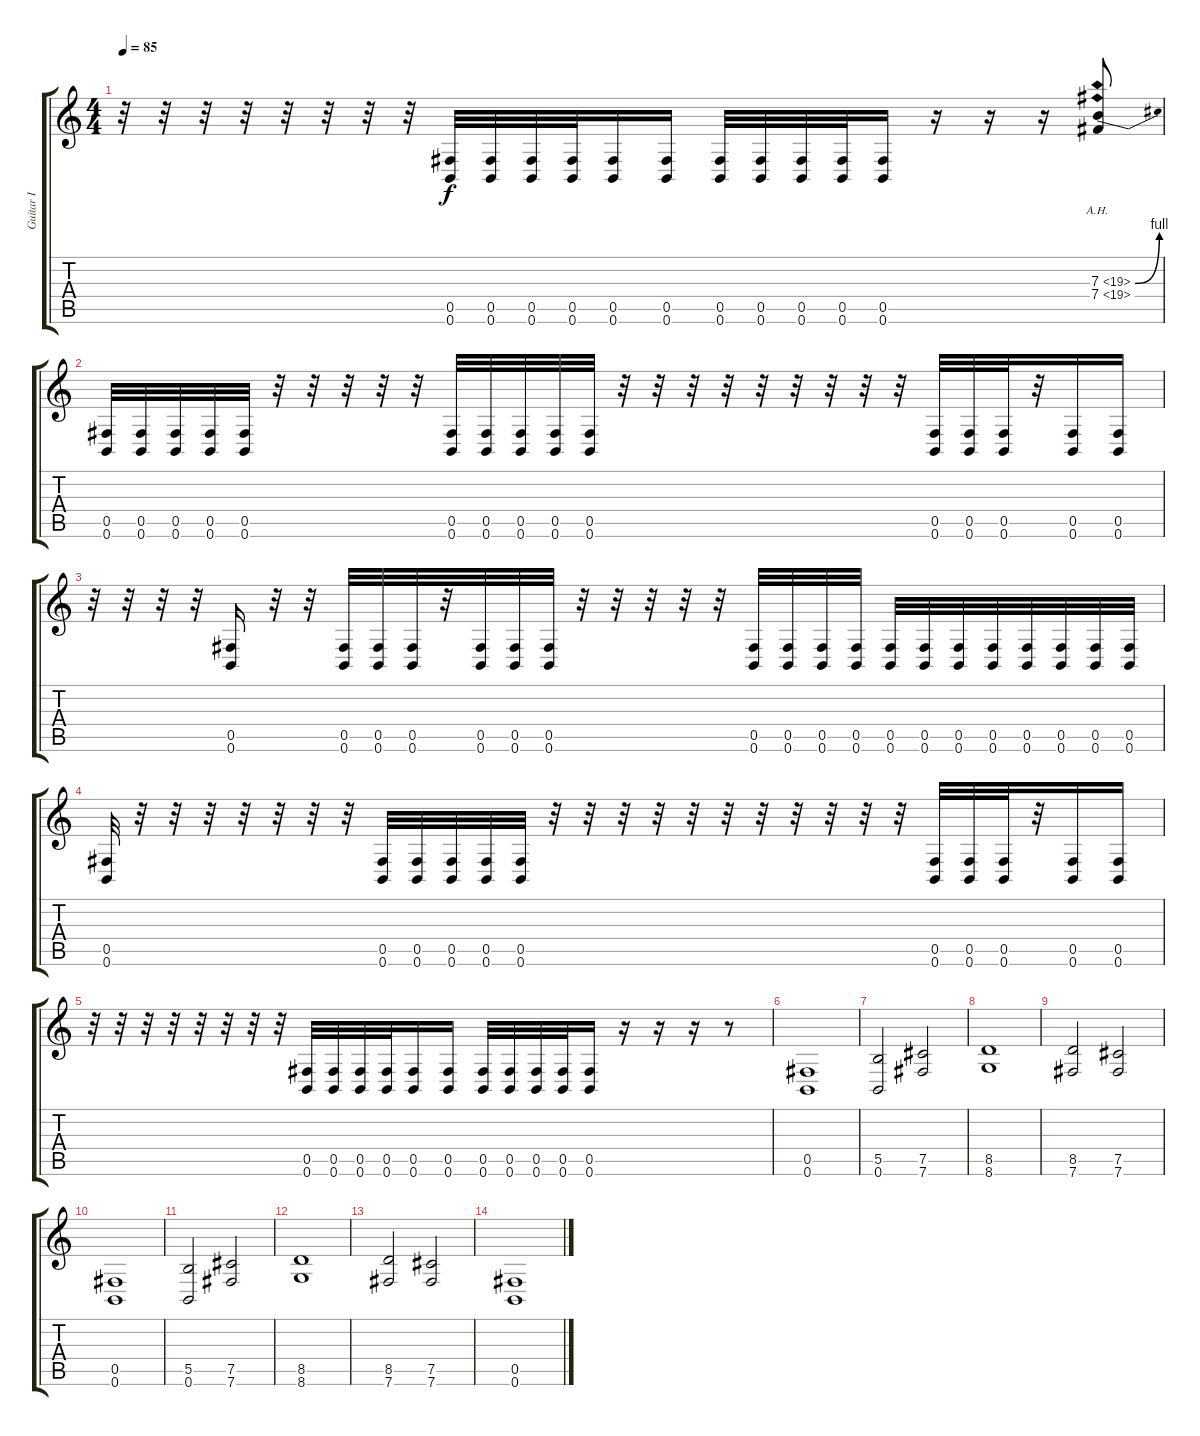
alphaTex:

\track ("Guitar I" "Guitar I") {instrument distortionguitar}
\staff {score tabs}
\tuning (Db4 Ab3 E3 B2 Gb2 B1) {hide}
\ts (4 4)
\tempo 85
\clef g2
\ks c
r.32{dy f} r.32 r.32 r.32 r.32 r.32 r.32 r.32 (0.5 0.6).32 (0.5 0.6).32 (0.5 0.6).32 (0.5 0.6).32 (0.5 0.6).16 (0.5 0.6).16 (0.5 0.6).32 (0.5 0.6).32 (0.5 0.6).32 (0.5 0.6).32 (0.5 0.6).16 r.16 r.16 r.16 (7.3{be (bend 0 0 60 4) ah 12} 7.4{ah 12}).8 |
(0.5 0.6).32 (0.5 0.6).32 (0.5 0.6).32 (0.5 0.6).32 (0.5 0.6).32 r.32 r.32 r.32 r.32 r.32 (0.5 0.6).32 (0.5 0.6).32 (0.5 0.6).32 (0.5 0.6).32 (0.5 0.6).32 r.32 r.32 r.32 r.32 r.32 r.32 r.32 r.32 r.32 (0.5 0.6).32 (0.5 0.6).32 (0.5 0.6).32 r.32 (0.5 0.6).16 (0.5 0.6).16 |
r.32 r.32 r.32 r.32 (0.5 0.6).16 r.32 r.32 (0.5 0.6).32 (0.5 0.6).32 (0.5 0.6).32 r.32 (0.5 0.6).32 (0.5 0.6).32 (0.5 0.6).32 r.32 r.32 r.32 r.32 r.32 (0.5 0.6).32 (0.5 0.6).32 (0.5 0.6).32 (0.5 0.6).32 (0.5 0.6).32 (0.5 0.6).32 (0.5 0.6).32 (0.5 0.6).32 (0.5 0.6).32 (0.5 0.6).32 (0.5 0.6).32 (0.5 0.6).32 |
(0.5 0.6).32 r.32 r.32 r.32 r.32 r.32 r.32 r.32 (0.5 0.6).32 (0.5 0.6).32 (0.5 0.6).32 (0.5 0.6).32 (0.5 0.6).32 r.32 r.32 r.32 r.32 r.32 r.32 r.32 r.32 r.32 r.32 r.32 (0.5 0.6).32 (0.5 0.6).32 (0.5 0.6).32 r.32 (0.5 0.6).16 (0.5 0.6).16 |
r.32 r.32 r.32 r.32 r.32 r.32 r.32 r.32 (0.5 0.6).32 (0.5 0.6).32 (0.5 0.6).32 (0.5 0.6).32 (0.5 0.6).16 (0.5 0.6).16 (0.5 0.6).32 (0.5 0.6).32 (0.5 0.6).32 (0.5 0.6).32 (0.5 0.6).16 r.16 r.16 r.16 r.8 |
(0.5 0.6).1 |
(5.5 0.6).2 (7.5 7.6).2 |
(8.5 8.6).1 |
(8.5 7.6).2 (7.5 7.6).2 |
(0.5 0.6).1 |
(5.5 0.6).2 (7.5 7.6).2 |
(8.5 8.6).1 |
(8.5 7.6).2 (7.5 7.6).2 |
(0.5 0.6).1
